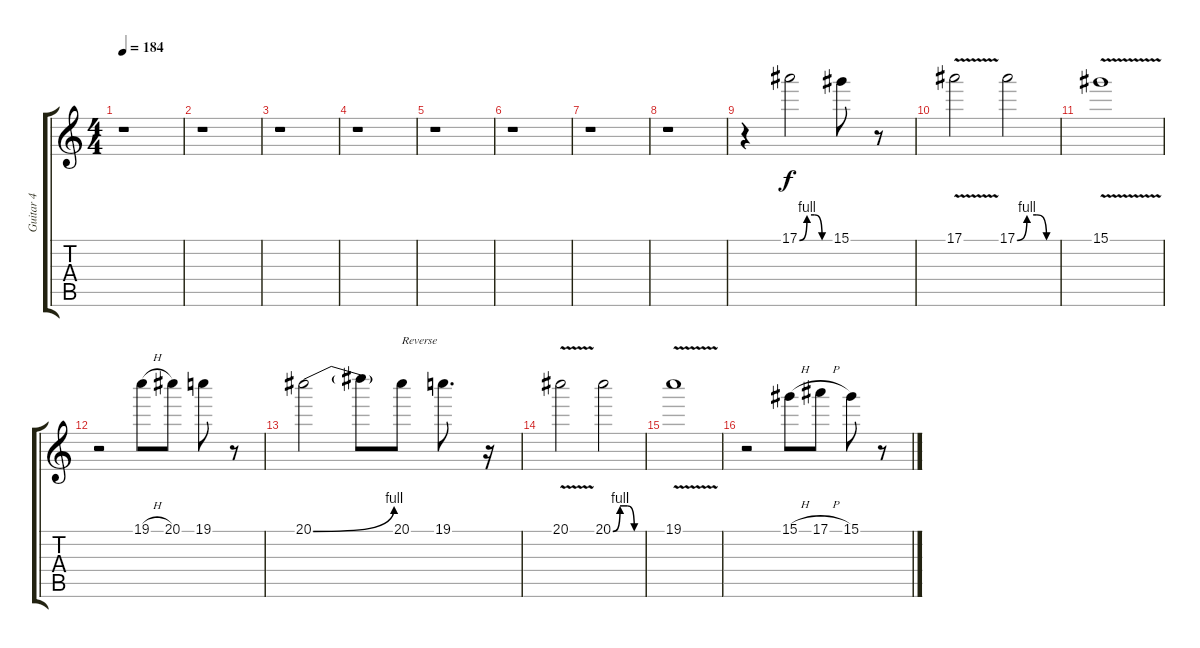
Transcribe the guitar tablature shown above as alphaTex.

\track ("Guitar 4" "Guitar 4") {instrument overdrivenguitar}
\staff {score tabs}
\tuning (F4 C4 Ab3 Eb3 Bb2 F2) {hide}
\ts (4 4)
\tempo 184
\clef g2
\ks c
r.1{dy f} |
r.1 |
r.1 |
r.1 |
r.1 |
r.1 |
r.1 |
r.1 |
r.4 17.1{be (custom 0 0 15 4 30 4 45 0 60 0)}.2 15.1.8 r.8 |
17.1{v}.2 17.1{be (custom 0 0 15 4 30 4 45 0 60 0)}.2 |
15.1{v}.1 |
r.2 19.1{h}.8 20.1.8 19.1.8 r.8 |
20.1{be (bend 0 0 60 4)}.2 20.1{t}.8 20.1.8{txt "Reverse"} 19.1.8{d} r.16 |
20.1{v}.2 20.1{be (custom 0 0 15 4 30 4 45 0 60 0)}.2 |
19.1{v}.1 |
r.2 15.1{h}.8 17.1{h}.8 15.1.8 r.8
